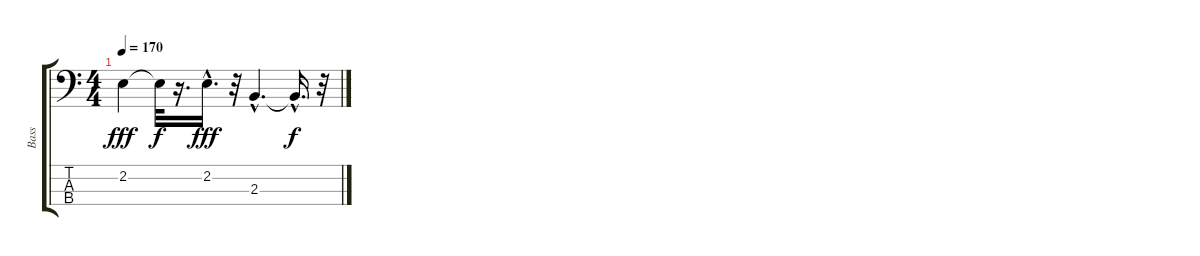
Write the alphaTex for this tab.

\track ("Bass" "Bass") {instrument electricbassfinger}
\staff {score tabs}
\tuning (G2 D2 A1 E1) {hide}
\ts (4 4)
\tempo 170
\clef f4
\ks c
2.2.4{dy fff} 2.2{t}.32{dy f} r.16{d} 2.2{hac}.16{d dy fff} r.32 2.3{hac}.4{d} 2.3{hac t}.16{d dy f} r.32
